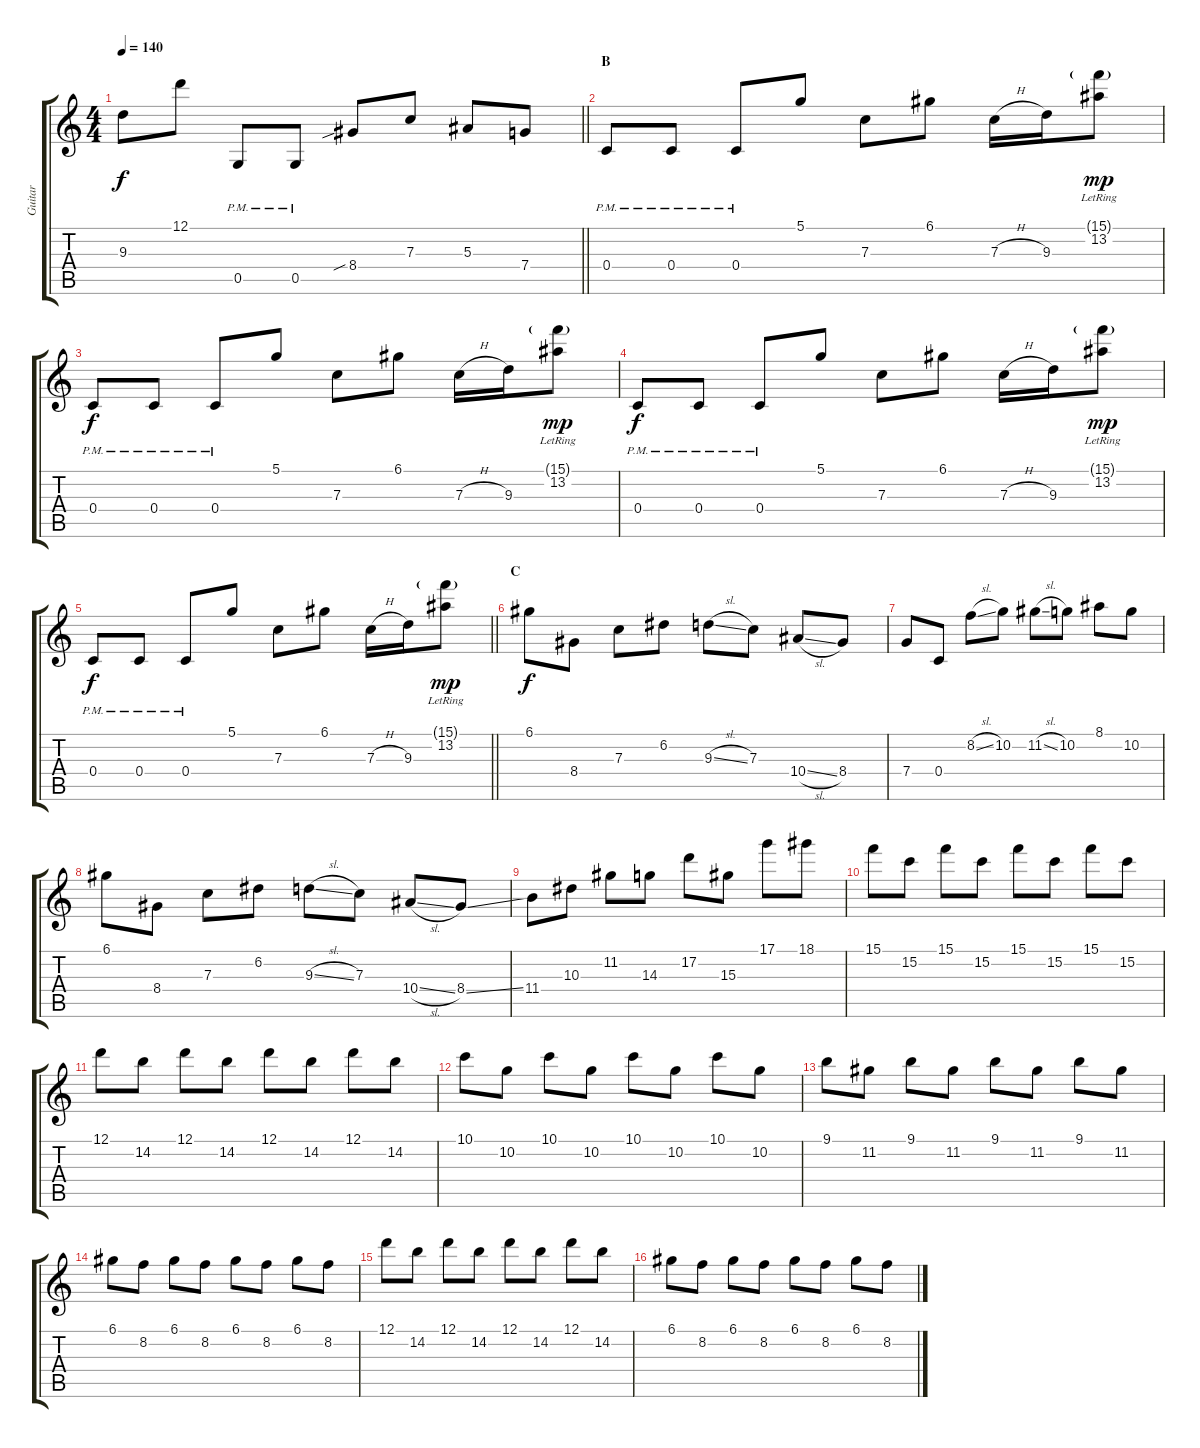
\track ("Guitar" "Guitar") {instrument overdrivenguitar}
\staff {score tabs}
\tuning (D4 A3 F3 C3 G2 C2) {hide}
\ts (4 4)
\tempo 140
\clef g2
\barLineRight lightlight
\ks c
9.3.8{dy f} 12.1.8 0.5{pm}.8 0.5{pm}.8 8.4{sib}.8 7.3.8 5.3.8 7.4.8 |
\section ("" "B")
0.4{pm}.8 0.4{pm}.8 0.4{pm}.8 5.1.8 7.3.8 6.1.8 7.3{h}.16 9.3.16 (15.1{g lr} 13.2).8{dy mp} |
0.4{pm}.8{dy f} 0.4{pm}.8 0.4{pm}.8 5.1.8 7.3.8 6.1.8 7.3{h}.16 9.3.16 (15.1{g lr} 13.2).8{dy mp} |
0.4{pm}.8{dy f} 0.4{pm}.8 0.4{pm}.8 5.1.8 7.3.8 6.1.8 7.3{h}.16 9.3.16 (15.1{g lr} 13.2).8{dy mp} |
\barLineRight lightlight
0.4{pm}.8{dy f} 0.4{pm}.8 0.4{pm}.8 5.1.8 7.3.8 6.1.8 7.3{h}.16 9.3.16 (15.1{g lr} 13.2).8{dy mp} |
\section ("" "C")
6.1.8{dy f} 8.4.8 7.3.8 6.2.8 9.3{sl}.8 7.3.8 10.4{sl}.8 8.4.8 |
7.4.8 0.4.8 8.2{sl}.8 10.2.8 11.2{sl}.8 10.2.8 8.1.8 10.2.8 |
6.1.8 8.4.8 7.3.8 6.2.8 9.3{sl}.8 7.3.8 10.4{sl}.8 8.4{ss}.8 |
11.4.8 10.3.8 11.2.8 14.3.8 17.2.8 15.3.8 17.1.8 18.1.8 |
15.1.8 15.2.8 15.1.8 15.2.8 15.1.8 15.2.8 15.1.8 15.2.8 |
12.1.8 14.2.8 12.1.8 14.2.8 12.1.8 14.2.8 12.1.8 14.2.8 |
10.1.8 10.2.8 10.1.8 10.2.8 10.1.8 10.2.8 10.1.8 10.2.8 |
9.1.8 11.2.8 9.1.8 11.2.8 9.1.8 11.2.8 9.1.8 11.2.8 |
6.1.8 8.2.8 6.1.8 8.2.8 6.1.8 8.2.8 6.1.8 8.2.8 |
12.1.8 14.2.8 12.1.8 14.2.8 12.1.8 14.2.8 12.1.8 14.2.8 |
6.1.8 8.2.8 6.1.8 8.2.8 6.1.8 8.2.8 6.1.8 8.2.8
